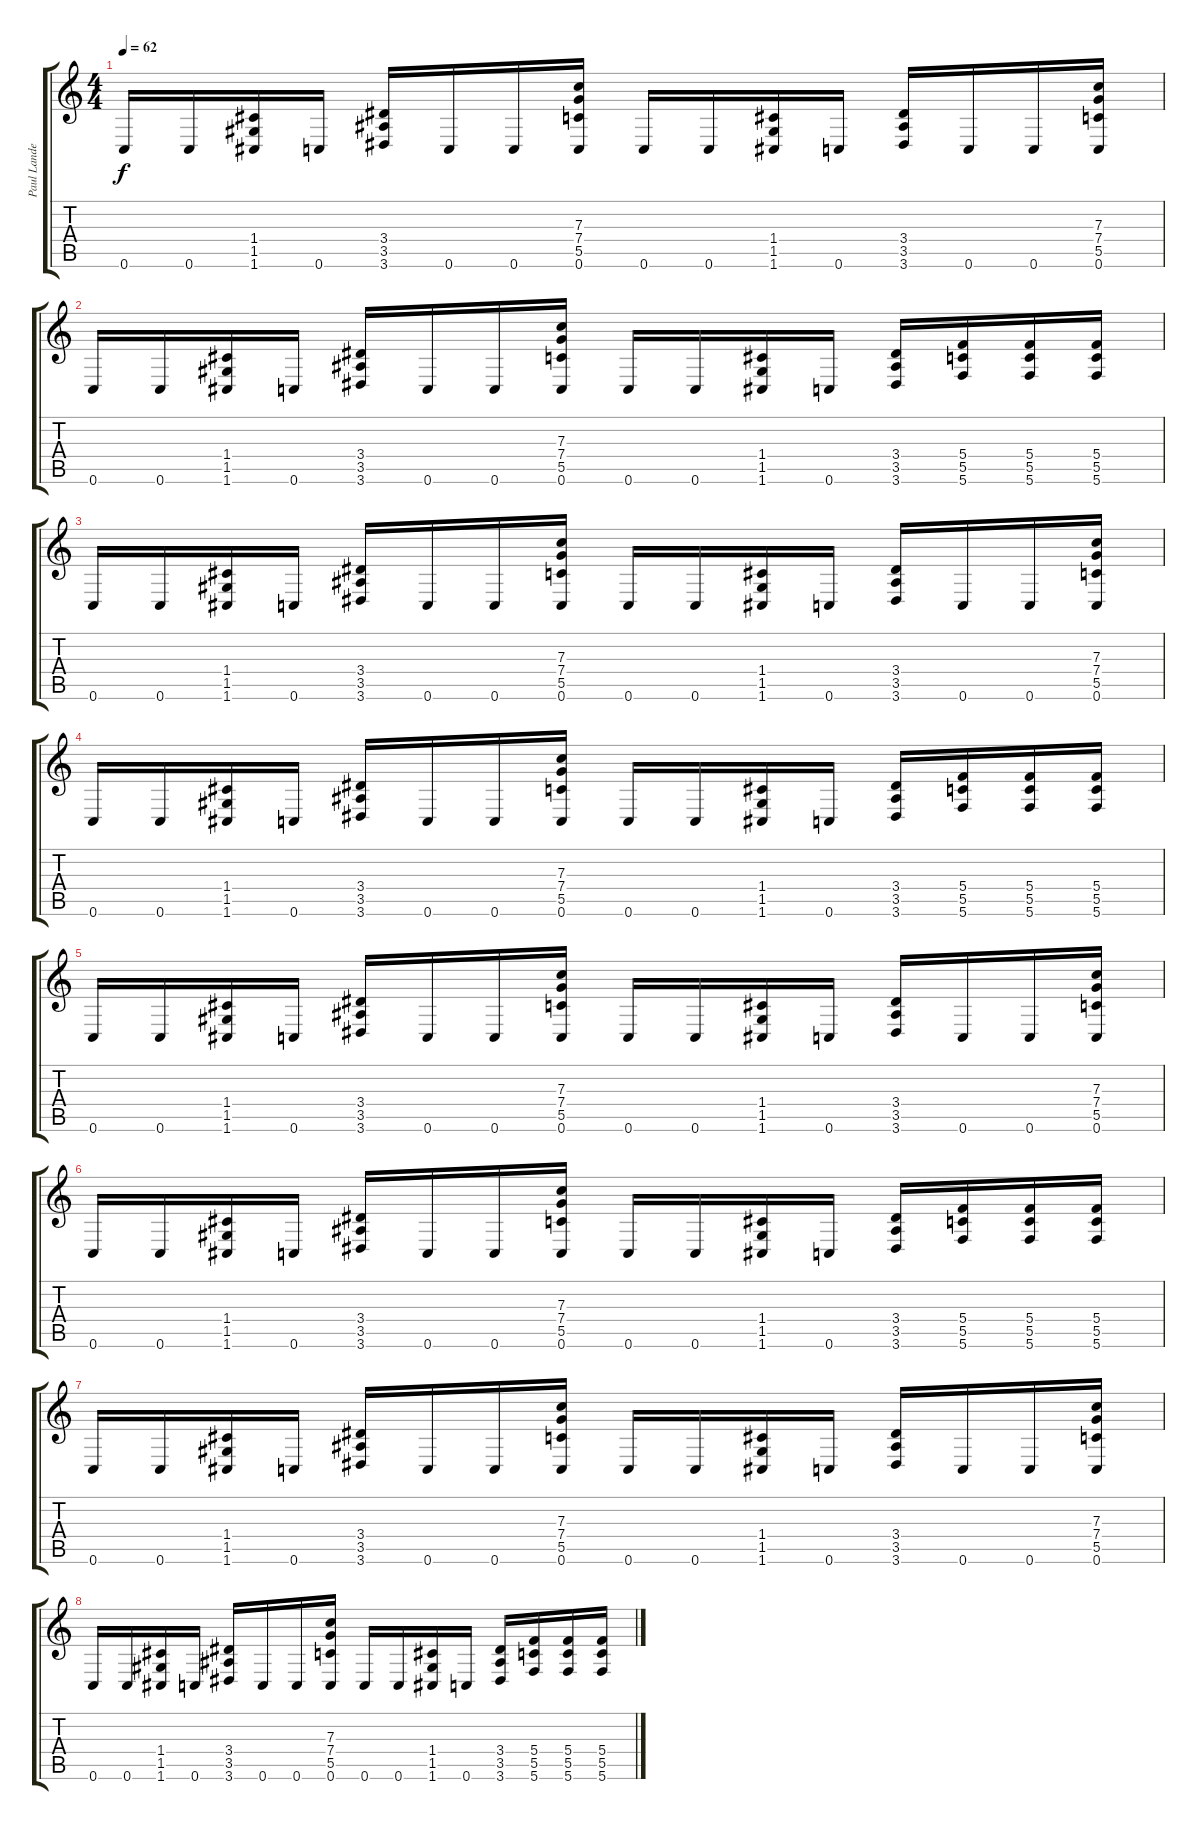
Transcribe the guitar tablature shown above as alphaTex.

\track ("Paul Landers" "Paul Lande") {instrument acousticguitarsteel}
\staff {score tabs}
\tuning (D4 A3 F3 C3 G2 C2) {hide}
\ts (4 4)
\tempo 62
\clef g2
\ks c
0.6.16{dy f} 0.6.16 (1.4 1.5 1.6).16 0.6.16 (3.4 3.5 3.6).16 0.6.16 0.6.16 (7.3 7.4 5.5 0.6).16 0.6.16 0.6.16 (1.4 1.5 1.6).16 0.6.16 (3.4 3.5 3.6).16 0.6.16 0.6.16 (7.3 7.4 5.5 0.6).16 |
0.6.16 0.6.16 (1.4 1.5 1.6).16 0.6.16 (3.4 3.5 3.6).16 0.6.16 0.6.16 (7.3 7.4 5.5 0.6).16 0.6.16 0.6.16 (1.4 1.5 1.6).16 0.6.16 (3.4 3.5 3.6).16 (5.4 5.5 5.6).16 (5.4 5.5 5.6).16 (5.4 5.5 5.6).16 |
0.6.16 0.6.16 (1.4 1.5 1.6).16 0.6.16 (3.4 3.5 3.6).16 0.6.16 0.6.16 (7.3 7.4 5.5 0.6).16 0.6.16 0.6.16 (1.4 1.5 1.6).16 0.6.16 (3.4 3.5 3.6).16 0.6.16 0.6.16 (7.3 7.4 5.5 0.6).16 |
0.6.16 0.6.16 (1.4 1.5 1.6).16 0.6.16 (3.4 3.5 3.6).16 0.6.16 0.6.16 (7.3 7.4 5.5 0.6).16 0.6.16 0.6.16 (1.4 1.5 1.6).16 0.6.16 (3.4 3.5 3.6).16 (5.4 5.5 5.6).16 (5.4 5.5 5.6).16 (5.4 5.5 5.6).16 |
0.6.16 0.6.16 (1.4 1.5 1.6).16 0.6.16 (3.4 3.5 3.6).16 0.6.16 0.6.16 (7.3 7.4 5.5 0.6).16 0.6.16 0.6.16 (1.4 1.5 1.6).16 0.6.16 (3.4 3.5 3.6).16 0.6.16 0.6.16 (7.3 7.4 5.5 0.6).16 |
0.6.16 0.6.16 (1.4 1.5 1.6).16 0.6.16 (3.4 3.5 3.6).16 0.6.16 0.6.16 (7.3 7.4 5.5 0.6).16 0.6.16 0.6.16 (1.4 1.5 1.6).16 0.6.16 (3.4 3.5 3.6).16 (5.4 5.5 5.6).16 (5.4 5.5 5.6).16 (5.4 5.5 5.6).16 |
0.6.16 0.6.16 (1.4 1.5 1.6).16 0.6.16 (3.4 3.5 3.6).16 0.6.16 0.6.16 (7.3 7.4 5.5 0.6).16 0.6.16 0.6.16 (1.4 1.5 1.6).16 0.6.16 (3.4 3.5 3.6).16 0.6.16 0.6.16 (7.3 7.4 5.5 0.6).16 |
0.6.16 0.6.16 (1.4 1.5 1.6).16 0.6.16 (3.4 3.5 3.6).16 0.6.16 0.6.16 (7.3 7.4 5.5 0.6).16 0.6.16 0.6.16 (1.4 1.5 1.6).16 0.6.16 (3.4 3.5 3.6).16 (5.4 5.5 5.6).16 (5.4 5.5 5.6).16 (5.4 5.5 5.6).16
